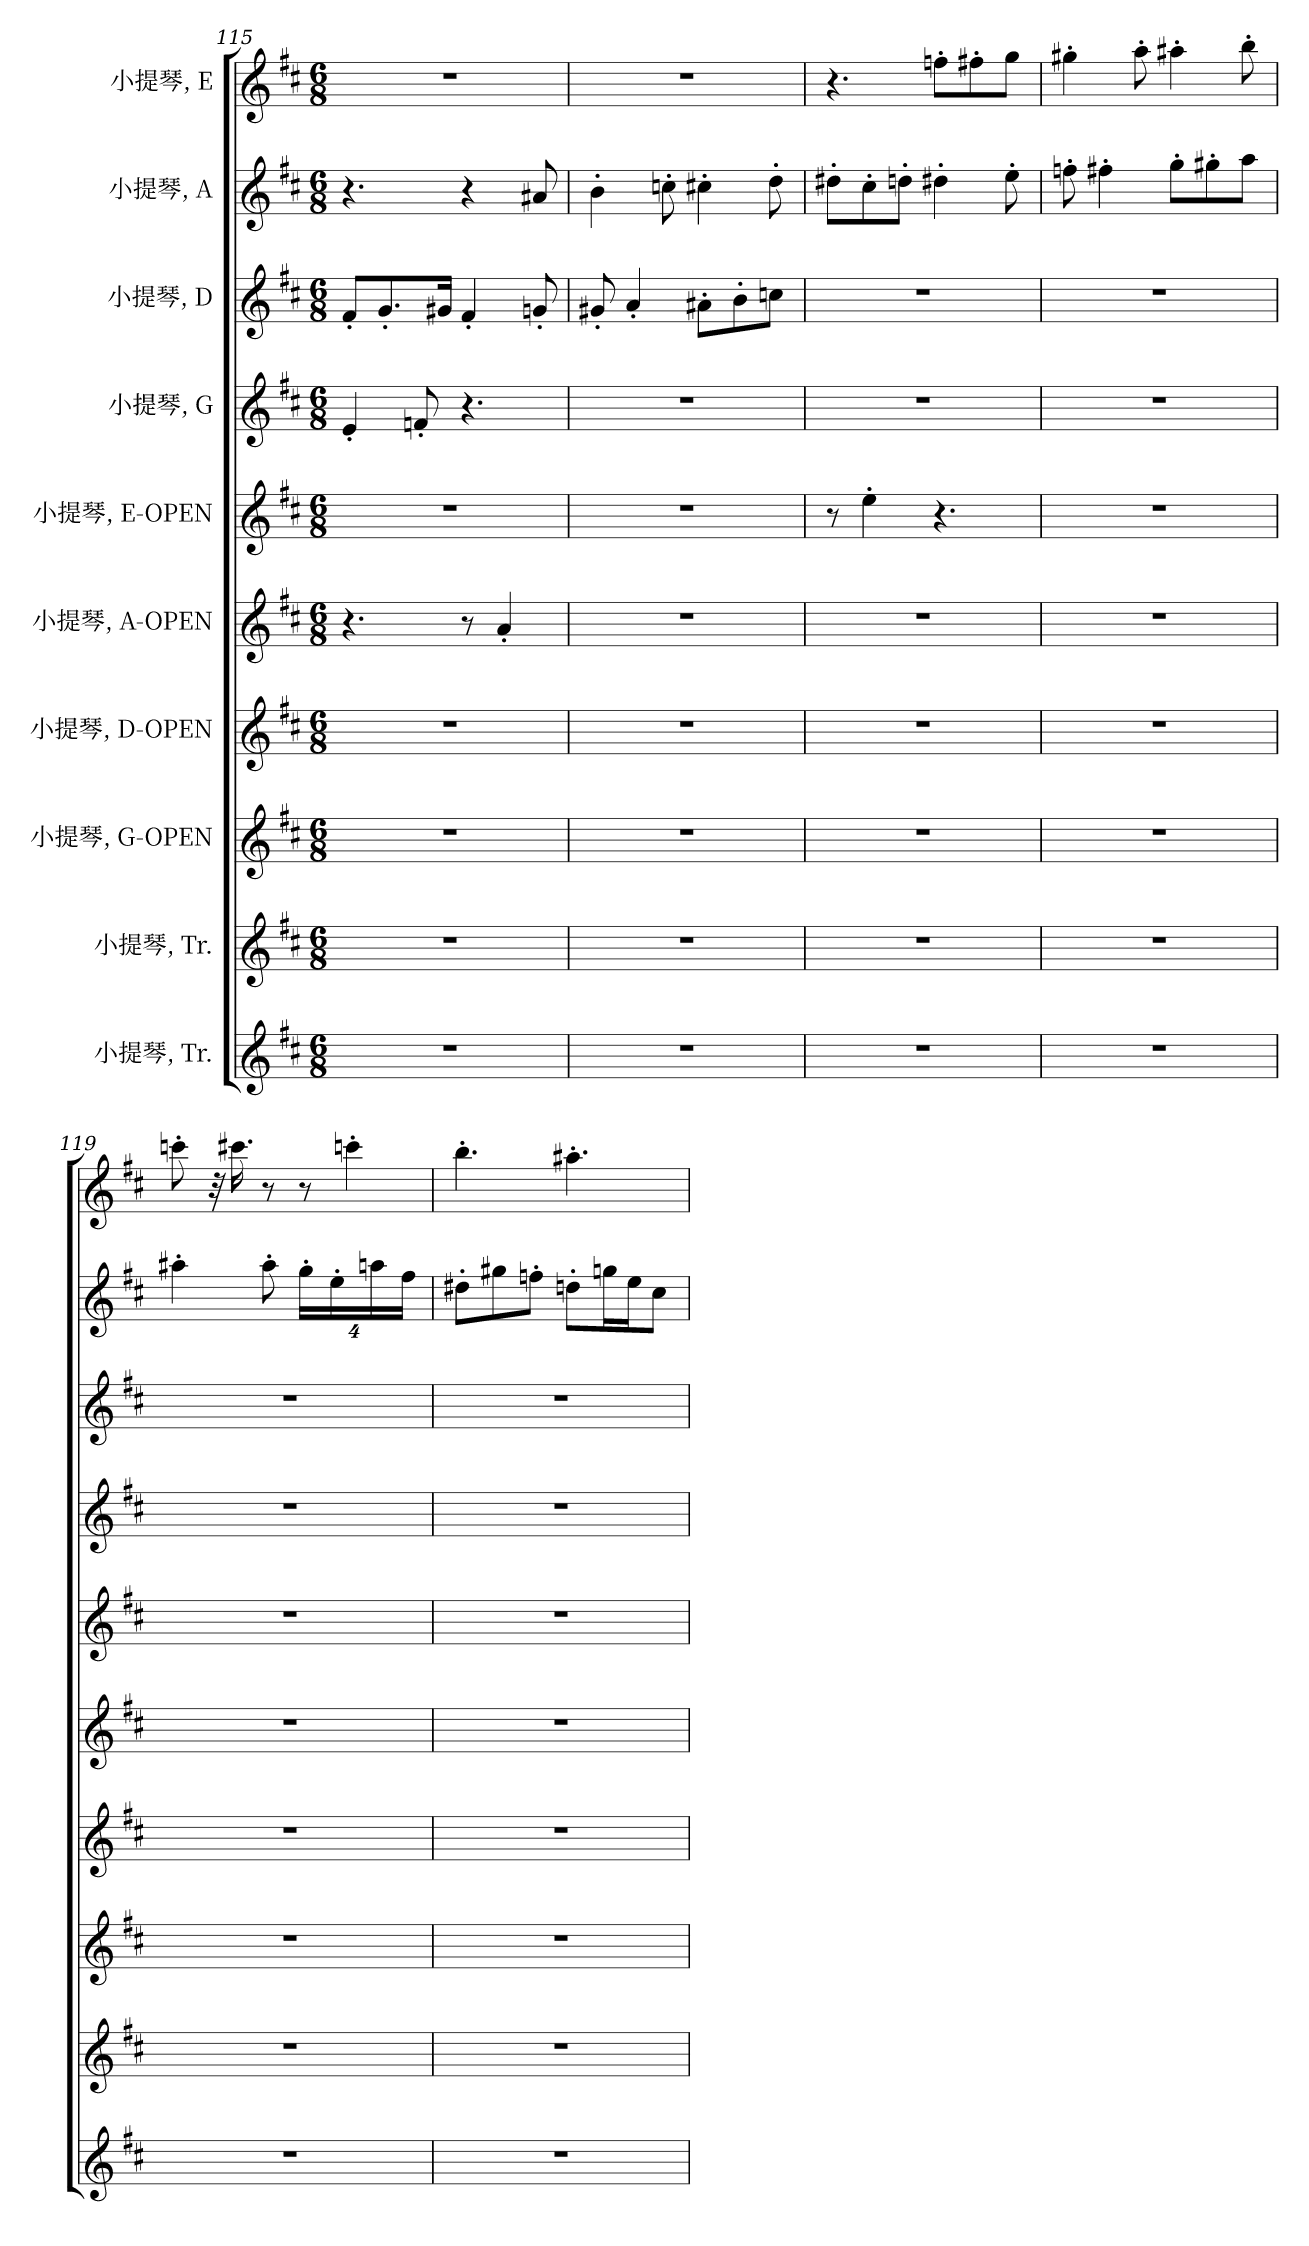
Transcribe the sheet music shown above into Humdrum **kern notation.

**kern	**kern	**kern	**kern	**kern	**kern	**kern	**kern	**kern	**kern
*part10	*part9	*part8	*part7	*part6	*part5	*part4	*part3	*part2	*part1
*staff10	*staff9	*staff8	*staff7	*staff6	*staff5	*staff4	*staff3	*staff2	*staff1
*I"小提琴, Tr.	*I"小提琴, Tr.	*I"小提琴, G-OPEN	*I"小提琴, D-OPEN	*I"小提琴, A-OPEN	*I"小提琴, E-OPEN	*I"小提琴, G	*I"小提琴, D	*I"小提琴, A	*I"小提琴, E
*clefG2	*clefG2	*clefG2	*clefG2	*clefG2	*clefG2	*clefG2	*clefG2	*clefG2	*clefG2
*k[f#c#]	*k[f#c#]	*k[f#c#]	*k[f#c#]	*k[f#c#]	*k[f#c#]	*k[f#c#]	*k[f#c#]	*k[f#c#]	*k[f#c#]
*M6/8	*M6/8	*M6/8	*M6/8	*M6/8	*M6/8	*M6/8	*M6/8	*M6/8	*M6/8
=115	=115	=115	=115	=115	=115	=115	=115	=115	=115
2.r	2.r	2.r	2.r	4.r	2.r	4e'/	8f#'/L	4.r	2.r
.	.	.	.	.	.	.	8.g'/	.	.
.	.	.	.	.	.	8fn'/	.	.	.
.	.	.	.	.	.	.	16g#X/Jk	.	.
.	.	.	.	8r	.	4.r	4f#'/	4r	.
.	.	.	.	4a'/	.	.	.	.	.
.	.	.	.	.	.	.	8gn'/	8a#X/	.
=116	=116	=116	=116	=116	=116	=116	=116	=116	=116
2.r	2.r	2.r	2.r	2.r	2.r	2.r	8g#X'/	4b'\	2.r
.	.	.	.	.	.	.	4a'/	.	.
.	.	.	.	.	.	.	.	8ccn'\	.
.	.	.	.	.	.	.	8a#X'\L	4cc#X'\	.
.	.	.	.	.	.	.	8b'\	.	.
.	.	.	.	.	.	.	8ccn\J	8dd'\	.
=117	=117	=117	=117	=117	=117	=117	=117	=117	=117
2.r	2.r	2.r	2.r	2.r	8r	2.r	2.r	8dd#X'\L	4.r
.	.	.	.	.	4ee'\	.	.	8cc#'\	.
.	.	.	.	.	.	.	.	8ddn'\J	.
.	.	.	.	.	4.r	.	.	4dd#X'\	8ffn'\L
.	.	.	.	.	.	.	.	.	8ff#X'\
.	.	.	.	.	.	.	.	8ee'\	8gg\J
!!LO:PB:g=z
=118	=118	=118	=118	=118	=118	=118	=118	=118	=118
2.r	2.r	2.r	2.r	2.r	2.r	2.r	2.r	8ffn'\	4gg#X'\
.	.	.	.	.	.	.	.	4ff#X'\	.
.	.	.	.	.	.	.	.	.	8aa'\
.	.	.	.	.	.	.	.	8gg'\L	4aa#X'\
.	.	.	.	.	.	.	.	8gg#X'\	.
.	.	.	.	.	.	.	.	8aa\J	8bb'\
=119	=119	=119	=119	=119	=119	=119	=119	=119	=119
2.r	2.r	2.r	2.r	2.r	2.r	2.r	2.r	4aa#X'\	8cccn'\
.	.	.	.	.	.	.	.	.	32r
.	.	.	.	.	.	.	.	.	16.ccc#X\
.	.	.	.	.	.	.	.	8aa#'\	8r
*	*	*	*	*	*	*	*	*Xbrackettup	*
.	.	.	.	.	.	.	.	32%3gg'\L	8r
.	.	.	.	.	.	.	.	32%3ee'\	.
.	.	.	.	.	.	.	.	.	4cccn'\
.	.	.	.	.	.	.	.	32%3aan\	.
.	.	.	.	.	.	.	.	32%3ff#\J	.
=120	=120	=120	=120	=120	=120	=120	=120	=120	=120
2.r	2.r	2.r	2.r	2.r	2.r	2.r	2.r	8dd#X'\L	4.bb'\
.	.	.	.	.	.	.	.	8gg#X\	.
.	.	.	.	.	.	.	.	8ffn'\J	.
.	.	.	.	.	.	.	.	8ddn'\L	4.aa#X'\
.	.	.	.	.	.	.	.	16ggn\L	.
.	.	.	.	.	.	.	.	16ee\J	.
.	.	.	.	.	.	.	.	8cc#\J	.
=	=	=	=	=	=	=	=	=	=
*-	*-	*-	*-	*-	*-	*-	*-	*-	*-
